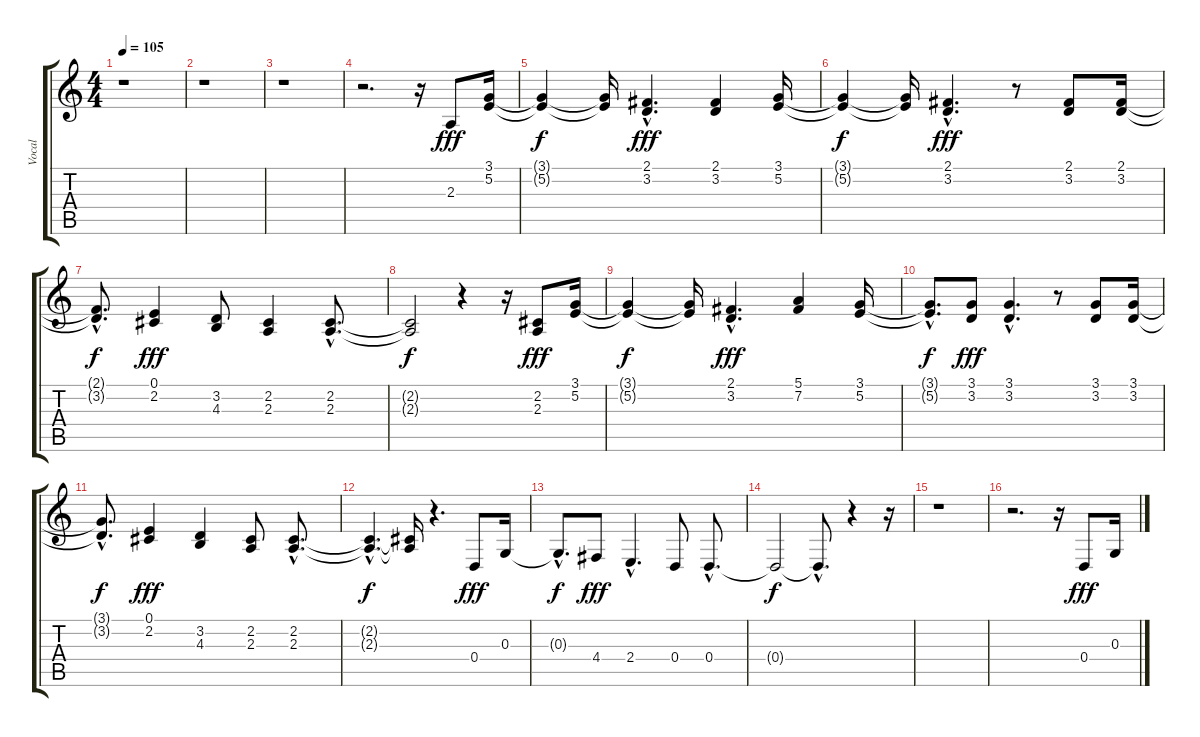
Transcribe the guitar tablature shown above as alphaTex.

\track ("Vocal" "Vocal") {instrument clarinet}
\staff {score tabs}
\tuning (E4 B3 G3 D3 A2 E2) {hide}
\ts (4 4)
\tempo 105
\clef g2
\ks c
r.1{dy f} |
r.1 |
r.1 |
r.2{d} r.16 2.3.8{dy fff} (3.1 5.2).16 |
(3.1{t} 5.2{t}).4{dy f} (3.1{t} 5.2{t}).16 (2.1{hac} 3.2{hac}).4{d dy fff} (2.1 3.2).4 (3.1 5.2).16 |
(3.1{t} 5.2{t}).4{dy f} (3.1{t} 5.2{t}).16 (2.1{hac} 3.2{hac}).4{d dy fff} r.8 (2.1 3.2).8 (2.1 3.2).16 |
(2.1{hac t} 3.2{hac t}).8{d dy f} (0.1 2.2).4{dy fff} (3.2 4.3).8 (2.2 2.3).4 (2.2{hac} 2.3{hac}).8{d} |
(2.2{t} 2.3{t}).2{dy f} r.4 r.16 (2.2 2.3).8{dy fff} (3.1 5.2).16 |
(3.1{t} 5.2{t}).4{dy f} (3.1{t} 5.2{t}).16 (2.1{hac} 3.2{hac}).4{d dy fff} (5.1 7.2).4 (3.1 5.2).16 |
(3.1{hac t} 5.2{hac t}).8{d dy f} (3.1 3.2).8{dy fff} (3.1{hac} 3.2{hac}).4{d} r.8 (3.1 3.2).8 (3.1 3.2).16 |
(3.1{hac t} 3.2{hac t}).8{d dy f} (0.1 2.2).4{dy fff} (3.2 4.3).4 (2.2 2.3).8 (2.2{hac} 2.3{hac}).8{d} |
(2.2{hac t} 2.3{hac t}).4{d dy f} (2.2{t} 2.3{t}).16 r.4{d} 0.4.8{dy fff} 0.3.16 |
0.3{hac t}.8{d dy f} 4.4.8{dy fff} 2.4{hac}.4{d} 0.4.8 0.4{hac}.8{d} |
0.4{t}.2{dy f} 0.4{hac t}.8{d} r.4 r.16 |
r.1 |
r.2{d} r.16 0.4.8{dy fff} 0.3.16
